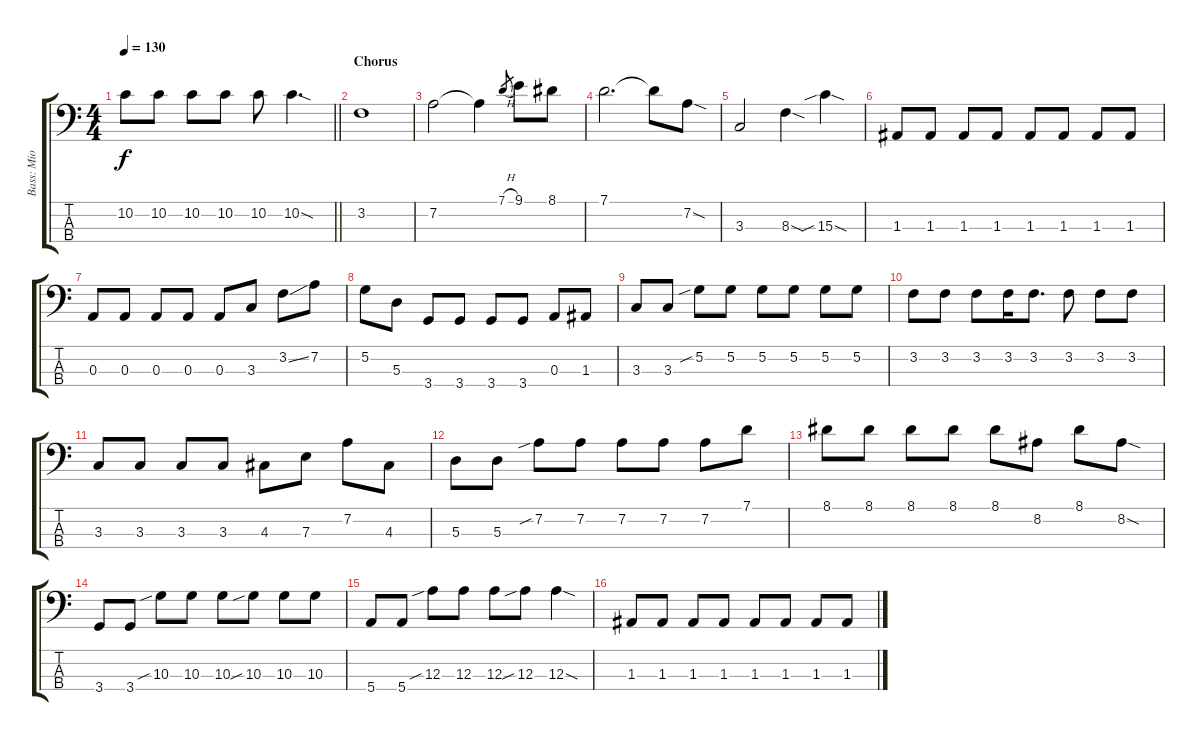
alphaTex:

\track ("Bass: Mio Akiyama" "Bass: Mio ") {instrument electricbassfinger}
\staff {score tabs}
\tuning (G2 D2 A1 E1) {hide}
\ts (4 4)
\tempo 130
\clef f4
\barLineRight lightlight
\ks c
10.2.8{dy f} 10.2.8 10.2.8 10.2.8 10.2.8 10.2{sod}.4{d} |
\section ("" "Chorus")
3.2.1 |
7.2.2 7.2{t}.4 7.1{h}.8{gr} 9.1.8 8.1.8 |
7.1.2{d} 7.1{t}.8 7.2{sod}.8 |
3.3.2 8.3{sod}.4 15.3{sib sod}.4 |
1.3.8 1.3.8 1.3.8 1.3.8 1.3.8 1.3.8 1.3.8 1.3.8 |
0.3.8 0.3.8 0.3.8 0.3.8 0.3.8 3.3.8 3.2{ss}.8 7.2.8 |
5.2.8 5.3.8 3.4.8 3.4.8 3.4.8 3.4.8 0.3.8 1.3.8 |
3.3.8 3.3.8 5.2{sib}.8 5.2.8 5.2.8 5.2.8 5.2.8 5.2.8 |
3.2.8 3.2.8 3.2.8 3.2.16 3.2.8{d} 3.2.8 3.2.8 3.2.8 |
3.3.8 3.3.8 3.3.8 3.3.8 4.3.8 7.3.8 7.2.8 4.3.8 |
5.3.8 5.3.8 7.2{sib}.8 7.2.8 7.2.8 7.2.8 7.2.8 7.1.8 |
8.1.8 8.1.8 8.1.8 8.1.8 8.1.8 8.2.8 8.1.8 8.2{sod}.8 |
3.4.8 3.4.8 10.3{sib}.8 10.3.8 10.3.8 10.3{sib}.8 10.3.8 10.3.8 |
5.4.8 5.4.8 12.3{sib}.8 12.3.8 12.3.8 12.3{sib}.8 12.3{sod}.4 |
1.3.8 1.3.8 1.3.8 1.3.8 1.3.8 1.3.8 1.3.8 1.3.8
